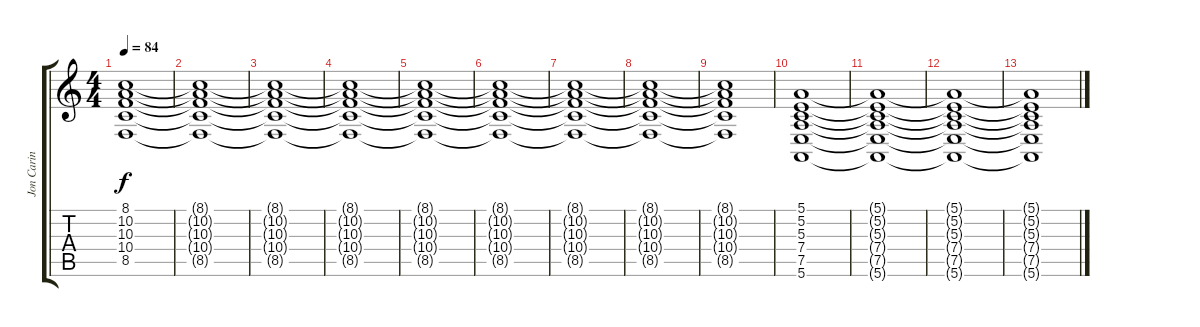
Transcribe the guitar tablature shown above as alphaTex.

\track ("Jon Carin" "Jon Carin") {instrument stringensemble1}
\staff {score tabs}
\tuning (E4 B3 G3 D3 A2 E2) {hide}
\ts (4 4)
\tempo 84
\clef g2
\ks c
(8.1{t} 10.2{t} 10.3{t} 10.4{t} 8.5{t}).1{dy f} |
(8.1{t} 10.2{t} 10.3{t} 10.4{t} 8.5{t}).1 |
(8.1{t} 10.2{t} 10.3{t} 10.4{t} 8.5{t}).1 |
(8.1{t} 10.2{t} 10.3{t} 10.4{t} 8.5{t}).1 |
(8.1{t} 10.2{t} 10.3{t} 10.4{t} 8.5{t}).1 |
(8.1{t} 10.2{t} 10.3{t} 10.4{t} 8.5{t}).1 |
(8.1{t} 10.2{t} 10.3{t} 10.4{t} 8.5{t}).1 |
(8.1{t} 10.2{t} 10.3{t} 10.4{t} 8.5{t}).1 |
(8.1{t} 10.2{t} 10.3{t} 10.4{t} 8.5{t}).1 |
(5.1 5.2 5.3 7.4 7.5 5.6).1 |
(5.1{t} 5.2{t} 5.3{t} 7.4{t} 7.5{t} 5.6{t}).1 |
(5.1{t} 5.2{t} 5.3{t} 7.4{t} 7.5{t} 5.6{t}).1 |
(5.1{t} 5.2{t} 5.3{t} 7.4{t} 7.5{t} 5.6{t}).1
